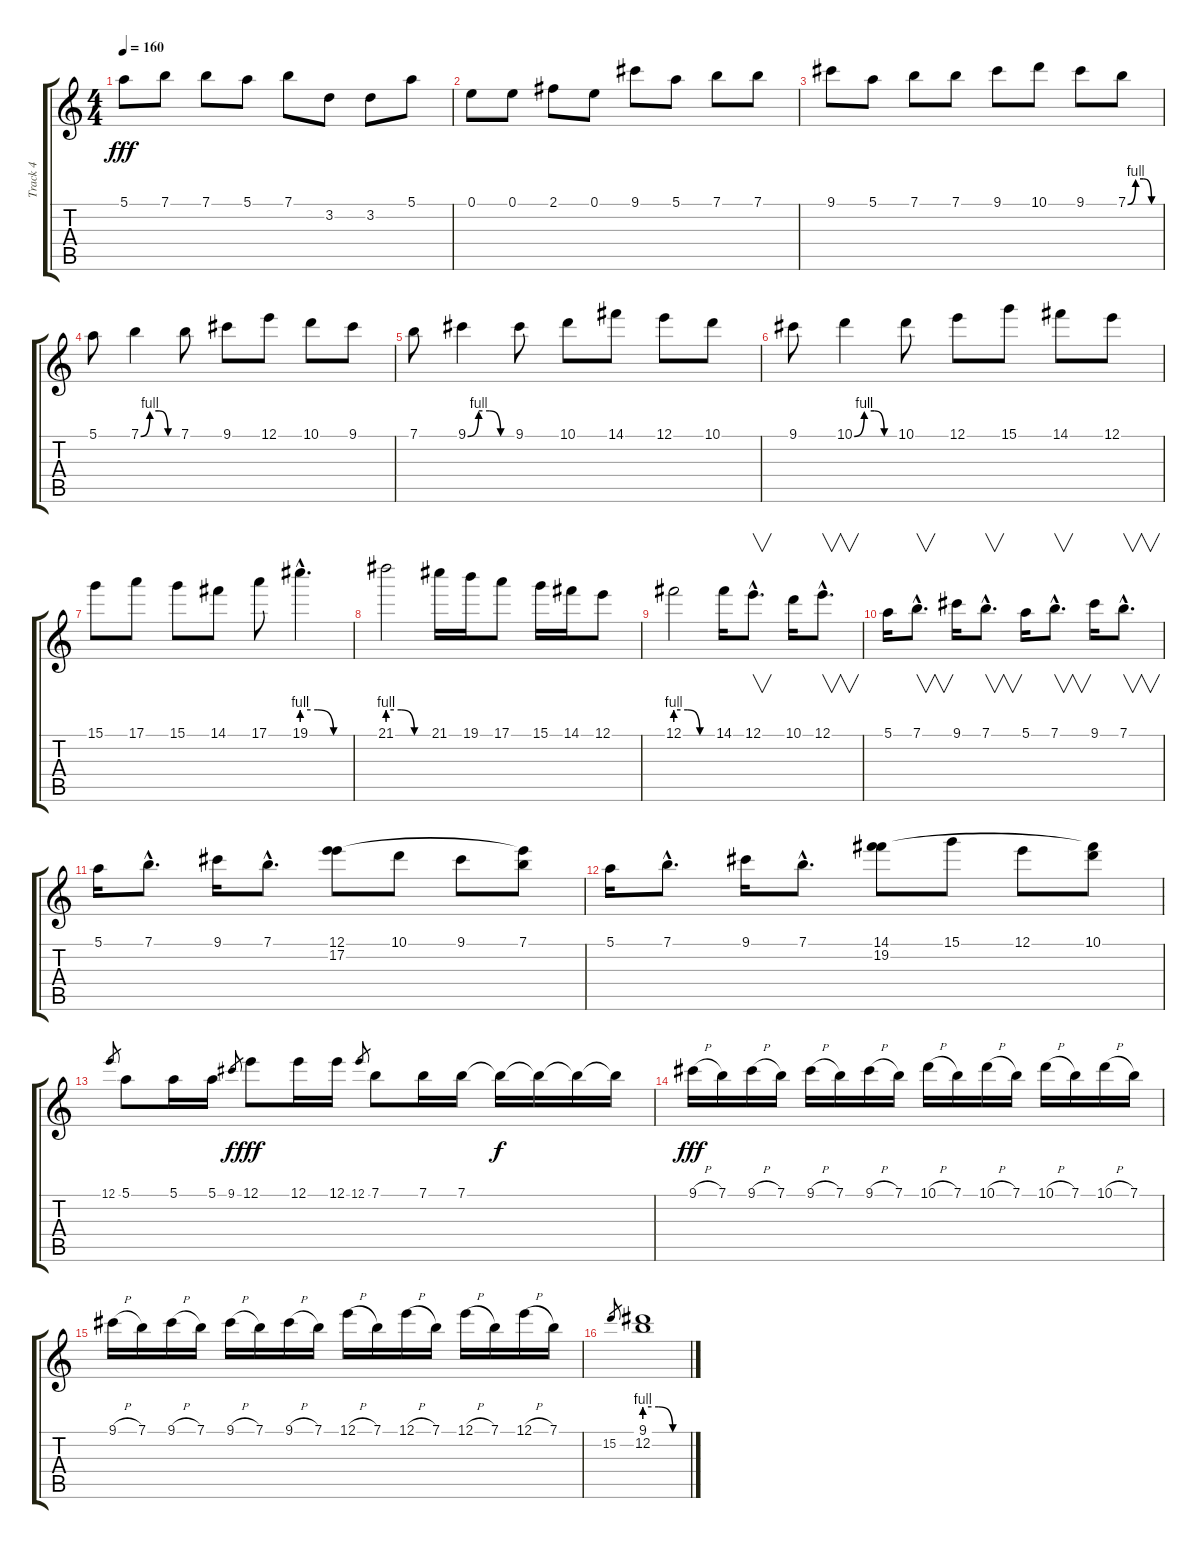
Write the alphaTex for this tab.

\track ("Track 4" "Track 4") {instrument overdrivenguitar}
\staff {score tabs}
\tuning (E4 B3 G3 D3 A2 D2) {hide}
\ts (4 4)
\tempo 160
\clef g2
\ks c
5.1.8{dy fff volume 16 instrument distortionguitar} 7.1.8 7.1.8 5.1.8 7.1.8 3.2.8 3.2.8 5.1.8 |
0.1.8 0.1.8 2.1.8 0.1.8 9.1.8 5.1.8 7.1.8 7.1.8 |
9.1.8 5.1.8 7.1.8 7.1.8 9.1.8 10.1.8 9.1.8 7.1{be (custom 0 0 15 4 30 4 45 0 60 0)}.8 |
5.1.8 7.1{be (custom 0 0 15 4 30 4 45 0 60 0)}.4 7.1.8 9.1.8 12.1.8 10.1.8 9.1.8 |
7.1.8 9.1{be (custom 0 0 15 4 30 4 45 0 60 0)}.4 9.1.8 10.1.8 14.1.8 12.1.8 10.1.8 |
9.1.8 10.1{be (custom 0 0 15 4 30 4 45 0 60 0)}.4 10.1.8 12.1.8 15.1.8 14.1.8 12.1.8 |
15.1.8 17.1.8 15.1.8 14.1.8 17.1.8 19.1{be (custom 0 4 20 4 40 0 60 0) hac}.4{d} |
21.1{be (custom 0 4 20 4 40 0 60 0)}.2 21.1.16 19.1.16 17.1.8 15.1.16 14.1.16 12.1.8 |
12.1{be (custom 0 4 20 4 40 0 60 0)}.2 14.1.16 12.1{hac}.8{v d} 10.1.16 12.1{hac}.8{v d} |
5.1.16 7.1{hac}.8{v d} 9.1.16 7.1{hac}.8{v d} 5.1.16 7.1{hac}.8{v d} 9.1.16 7.1{hac}.8{v d} |
5.1.16 7.1{hac}.8{d} 9.1.16 7.1{hac}.8{d} (12.1 17.2).8 10.1.8 9.1.8 (7.1 17.2{t}).8 |
5.1.16 7.1{hac}.8{d} 9.1.16 7.1{hac}.8{d} (14.1 19.2).8 15.1.8 12.1.8 (10.1 19.2{t}).8 |
12.1.8{gr} 5.1.8 5.1.16 5.1.16 9.1.8{gr dy f} 12.1.8{dy fff} 12.1.16 12.1.16 12.1.8{gr} 7.1.8 7.1.16 7.1.16 7.1{t}.16{dy f} 7.1{t}.16 7.1{t}.16 7.1{t}.16 |
9.1{h}.16{dy fff} 7.1.16 9.1{h}.16 7.1.16 9.1{h}.16 7.1.16 9.1{h}.16 7.1.16 10.1{h}.16 7.1.16 10.1{h}.16 7.1.16 10.1{h}.16 7.1.16 10.1{h}.16 7.1.16 |
9.1{h}.16 7.1.16 9.1{h}.16 7.1.16 9.1{h}.16 7.1.16 9.1{h}.16 7.1.16 12.1{h}.16 7.1.16 12.1{h}.16 7.1.16 12.1{h}.16 7.1.16 12.1{h}.16 7.1.16 |
15.2.8{gr} (9.1{be (custom 0 4 20 4 40 0 60 0)} 12.2).1
